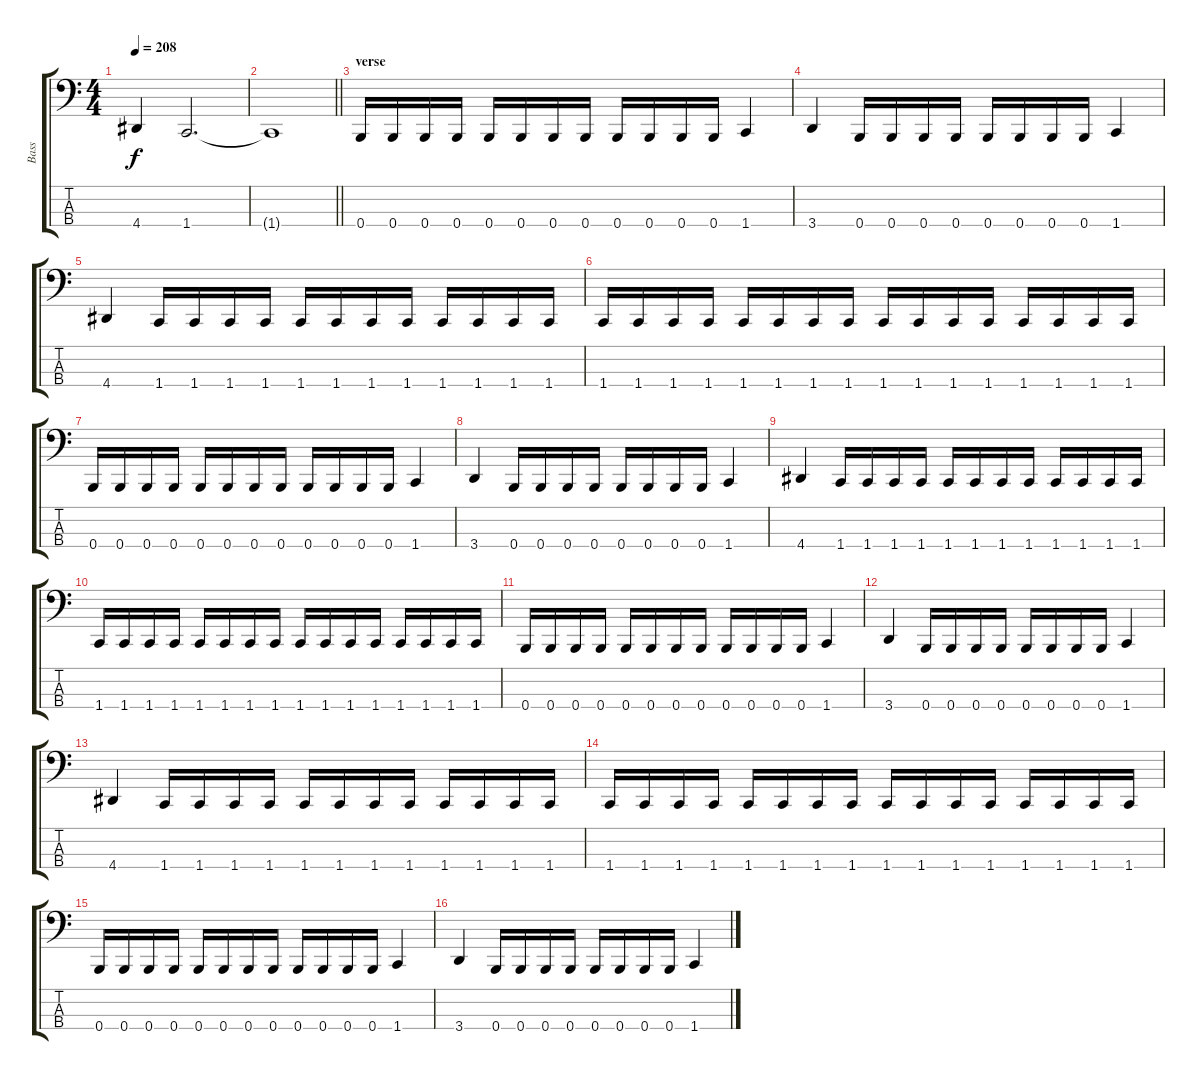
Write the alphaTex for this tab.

\track ("Bass" "Bass") {instrument electricbassfinger}
\staff {score tabs}
\tuning (D2 A1 E1 B0) {hide}
\ts (4 4)
\tempo 208
\clef f4
\ks c
4.4.4{dy f} 1.4.2{d} |
\barLineRight lightlight
1.4{t}.1 |
\section ("" "verse")
0.4.16 0.4.16 0.4.16 0.4.16 0.4.16 0.4.16 0.4.16 0.4.16 0.4.16 0.4.16 0.4.16 0.4.16 1.4.4 |
3.4.4 0.4.16 0.4.16 0.4.16 0.4.16 0.4.16 0.4.16 0.4.16 0.4.16 1.4.4 |
4.4.4 1.4.16 1.4.16 1.4.16 1.4.16 1.4.16 1.4.16 1.4.16 1.4.16 1.4.16 1.4.16 1.4.16 1.4.16 |
1.4.16 1.4.16 1.4.16 1.4.16 1.4.16 1.4.16 1.4.16 1.4.16 1.4.16 1.4.16 1.4.16 1.4.16 1.4.16 1.4.16 1.4.16 1.4.16 |
0.4.16 0.4.16 0.4.16 0.4.16 0.4.16 0.4.16 0.4.16 0.4.16 0.4.16 0.4.16 0.4.16 0.4.16 1.4.4 |
3.4.4 0.4.16 0.4.16 0.4.16 0.4.16 0.4.16 0.4.16 0.4.16 0.4.16 1.4.4 |
4.4.4 1.4.16 1.4.16 1.4.16 1.4.16 1.4.16 1.4.16 1.4.16 1.4.16 1.4.16 1.4.16 1.4.16 1.4.16 |
1.4.16 1.4.16 1.4.16 1.4.16 1.4.16 1.4.16 1.4.16 1.4.16 1.4.16 1.4.16 1.4.16 1.4.16 1.4.16 1.4.16 1.4.16 1.4.16 |
0.4.16 0.4.16 0.4.16 0.4.16 0.4.16 0.4.16 0.4.16 0.4.16 0.4.16 0.4.16 0.4.16 0.4.16 1.4.4 |
3.4.4 0.4.16 0.4.16 0.4.16 0.4.16 0.4.16 0.4.16 0.4.16 0.4.16 1.4.4 |
4.4.4 1.4.16 1.4.16 1.4.16 1.4.16 1.4.16 1.4.16 1.4.16 1.4.16 1.4.16 1.4.16 1.4.16 1.4.16 |
1.4.16 1.4.16 1.4.16 1.4.16 1.4.16 1.4.16 1.4.16 1.4.16 1.4.16 1.4.16 1.4.16 1.4.16 1.4.16 1.4.16 1.4.16 1.4.16 |
0.4.16 0.4.16 0.4.16 0.4.16 0.4.16 0.4.16 0.4.16 0.4.16 0.4.16 0.4.16 0.4.16 0.4.16 1.4.4 |
3.4.4 0.4.16 0.4.16 0.4.16 0.4.16 0.4.16 0.4.16 0.4.16 0.4.16 1.4.4
